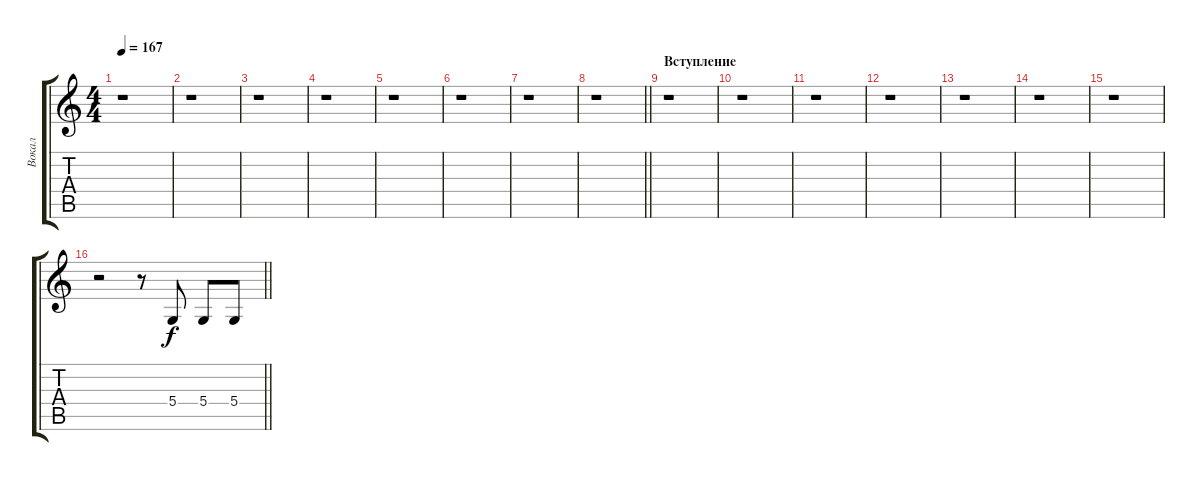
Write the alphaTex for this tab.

\track ("Вокал" "Вокал") {instrument tenorsax}
\staff {score tabs}
\tuning (E4 B3 G3 D3 A2 E2) {hide}
\ts (4 4)
\tempo 167
\clef g2
\ks c
r.1{dy f instrument tenorsax} |
r.1 |
r.1 |
r.1 |
r.1 |
r.1 |
r.1 |
\barLineRight lightlight
r.1 |
\section ("" "Вступление")
r.1 |
r.1 |
r.1 |
r.1 |
r.1 |
r.1 |
r.1 |
\barLineRight lightlight
r.2 r.8 5.4.8 5.4.8 5.4.8
